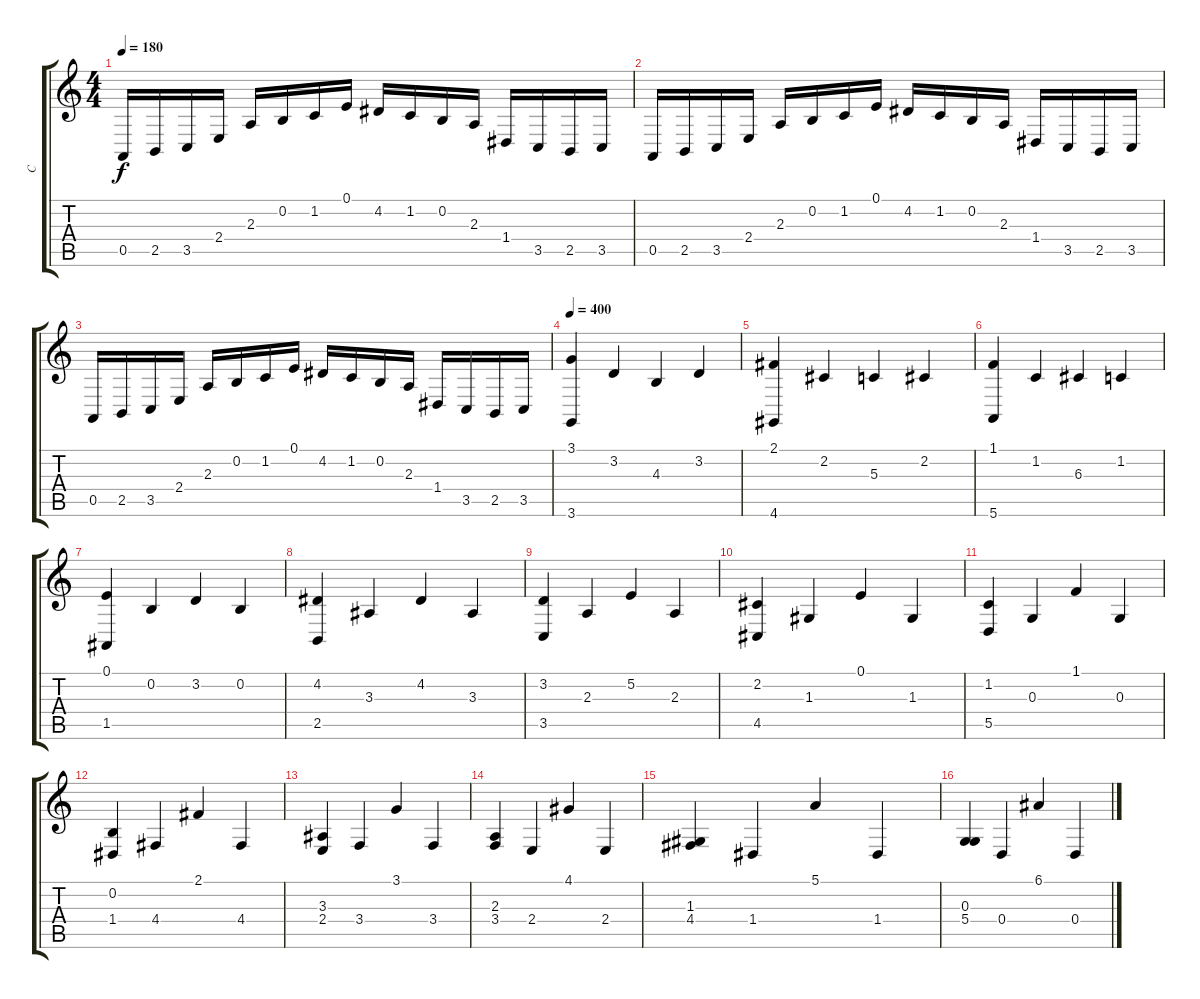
\track ("C" "C") {instrument lead2sawtooth}
\staff {score tabs}
\tuning (E4 B3 G3 D3 A2 E2) {hide}
\ts (4 4)
\tempo 180
\clef g2
\ks c
0.5.16{dy f} 2.5.16 3.5.16 2.4.16 2.3.16 0.2.16 1.2.16 0.1.16 4.2.16 1.2.16 0.2.16 2.3.16 1.4.16 3.5.16 2.5.16 3.5.16 |
0.5.16 2.5.16 3.5.16 2.4.16 2.3.16 0.2.16 1.2.16 0.1.16 4.2.16 1.2.16 0.2.16 2.3.16 1.4.16 3.5.16 2.5.16 3.5.16 |
0.5.16 2.5.16 3.5.16 2.4.16 2.3.16 0.2.16 1.2.16 0.1.16 4.2.16 1.2.16 0.2.16 2.3.16 1.4.16 3.5.16 2.5.16 3.5.16 |
\tempo 400
(3.1 3.6).4{instrument vibraphone} 3.2.4 4.3.4 3.2.4 |
(2.1 4.6).4 2.2.4 5.3.4 2.2.4 |
(1.1 5.6).4 1.2.4 6.3.4 1.2.4 |
(0.1 1.5).4 0.2.4 3.2.4 0.2.4 |
(4.2 2.5).4 3.3.4 4.2.4 3.3.4 |
(3.2 3.5).4 2.3.4 5.2.4 2.3.4 |
(2.2 4.5).4 1.3.4 0.1.4 1.3.4 |
(1.2 5.5).4 0.3.4 1.1.4 0.3.4 |
(0.2 1.4).4 4.4.4 2.1.4 4.4.4 |
(3.3 2.4).4 3.4.4 3.1.4 3.4.4 |
(2.3 3.4).4 2.4.4 4.1.4 2.4.4 |
(1.3 4.4).4 1.4.4 5.1.4 1.4.4 |
(0.3 5.4).4 0.4.4 6.1.4 0.4.4
